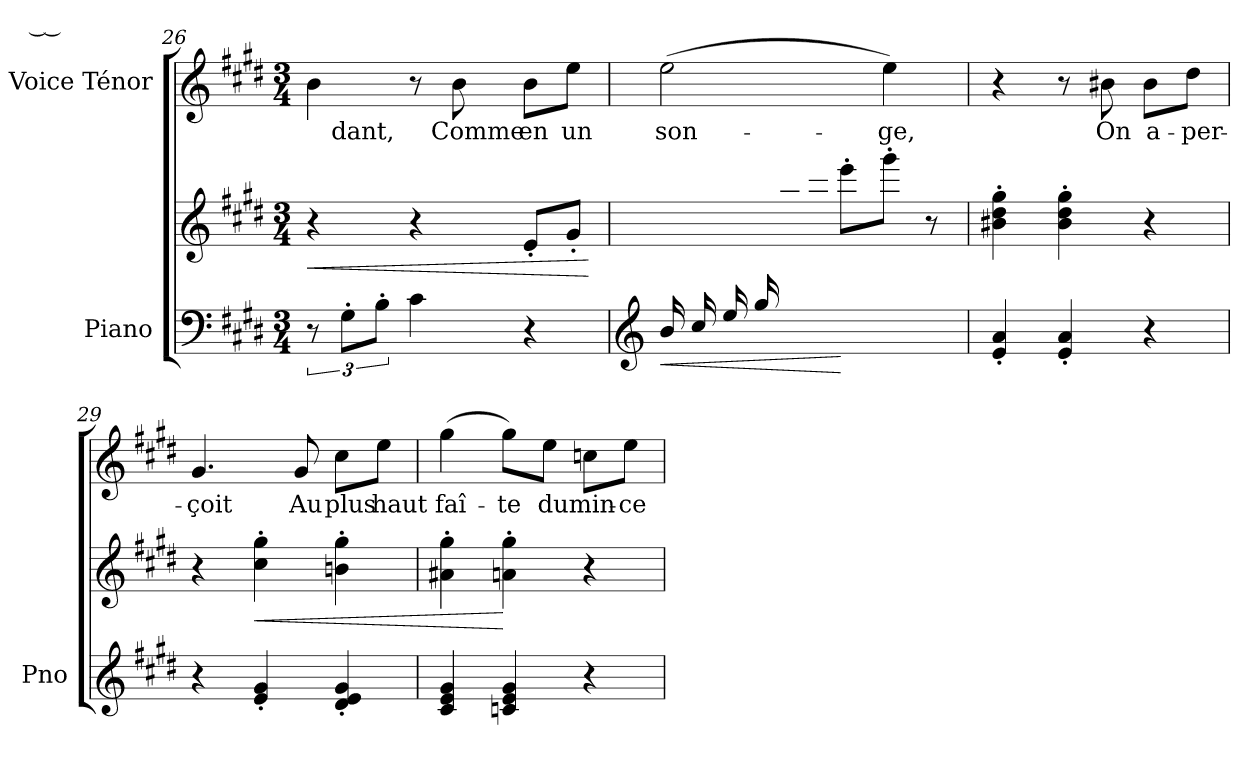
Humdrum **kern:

**kern	**kern	**dynam	**kern	**text
*part2	*part2	*part2	*part1	*part1
*staff3	*staff2	*staff2/3	*staff1	*staff1
*I"Piano	*	*	*I"Voice Ténor	*
*I'Pno	*	*	*	*
*clefF4	*clefG2	*	*clefG2	*
*k[f#c#g#d#]	*k[f#c#g#d#]	*	*k[f#c#g#d#]	*
*M3/4	*M3/4	*	*M3/4	*
=26	=26	=26	=26	=26
!	!	!LO:HP:b	!	!
12r	4r	<	4b\	-_ dant,
12G#'\L	.	.	.	.
12B'\J	.	.	.	.
4c#\	4r	.	8r	.
.	.	.	8b\	Comme
4r	8e'/L	.	8b\L	en
.	8g#'/J	.	8ee\J	un
.	.	[	.	.
=27	=27	=27	=27	=27
*clefG2	*	*	*	*
!	!	!LO:HP:b=2	!	!
*	*^	*	*	*
(16b/LL	4.ryy	4ryy	<	(2ee\	son-
16cc#/	.	.	.	.	.
16ee/	.	.	.	.	.
16gg#/	.	.	.	.	.
8ryy	.	16bb\	.	.	.
.	.	16ccc#\JJ)	.	.	.
4.ryy	8eee'\L	4.ryy	[	.	.
.	8ggg#'\J	.	.	4ee\)	-ge,
.	8r	.	.	.	.
*	*v	*v	*	*	*
=28	=28	=28	=28	=28
4e/' 4a/'	4b#X\' 4dd#\' 4gg#\'	.	4r	.
4e/' 4a/'	4b#\' 4dd#\' 4gg#\'	.	8r	.
.	.	.	8b#X\	On
4r	4r	.	8b#\L	a-
.	.	.	8dd#\J	-per-
=29	=29	=29	=29	=29
4r	4r	.	4.g#/	-çoit
!	!	!LO:HP:b	!	!
4e/' 4g#/'	4cc#\' 4gg#\'	<	.	.
.	.	.	8g#/	Au
4d#/' 4e/' 4g#/'	4bn\' 4gg#\'	.	8cc#\L	plus
.	.	.	8ee\J	haut
=30	=30	=30	=30	=30
4c#/ 4e/ 4g#/	4a#X\' 4gg#\'	.	(4gg#\	faî-
4cn/ 4e/ 4g#/	4an\' 4gg#\'	[	8gg#\L)	-te
.	.	.	8ee\J	du
4r	4r	.	8ccn\L	min-
.	.	.	8ee\J	-ce
=	=	=	=	=
*-	*-	*-	*-	*-
